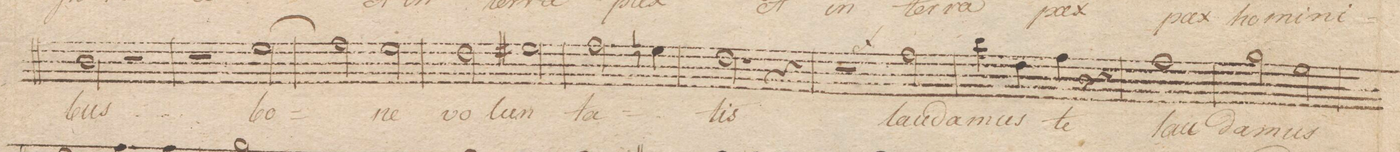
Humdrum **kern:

**kern	**text	**dynam
*I"Alto Solo	*	*
*clefC3	*	*
*k[]	*	*
*met(c)	*	*
*M4/4	*	*
2c\	-bus	.
2r	.	.
=24	=24	=24
2r	.	.
(2f\	bo-	.
=25	=25	=25
2g\)	.	.
2f\	-ne	.
=26	=26	=26
2e\	vo-	.
2f#X\	-lun-	.
=27	=27	=27
2.g\	-ta-	.
4fn\	.	.
=28	=28	=28
2.e\	-tis.	.
4r	.	.
=29	=29	=29
2r	.	.
.	.	f
2g\	lau-	.
=30	=30	=30
4cc\	-da-	.
4e\	-mus	.
4g\	te	.
4r	.	.
=31	=31	=31
1g\	lau-	.
=32	=32	=32
2a\	-da-	.
2f\	-mus	.
=33	=33	=33
*-	*-	*-
